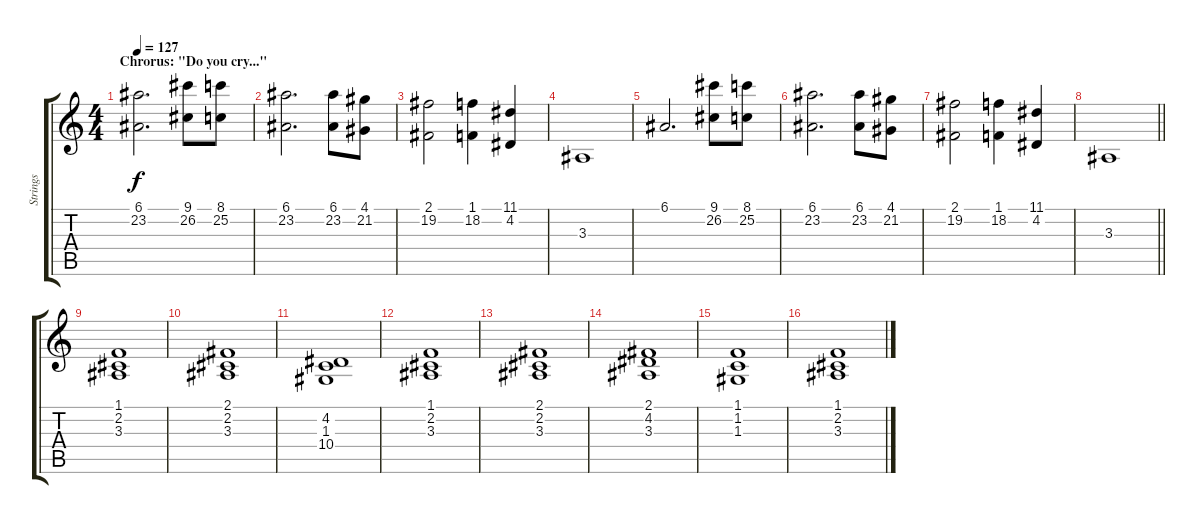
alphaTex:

\track ("Strings" "Strings") {instrument stringensemble1}
\staff {score tabs}
\tuning (E4 B3 G3 D3 A2 E2) {hide}
\ts (4 4)
\section ("" "Chrorus: \"Do you cry...\"")
\tempo 127
\clef g2
\ks c
(6.1 23.2).2{d dy f volume 8} (9.1 26.2).8 (8.1 25.2).8 |
(6.1 23.2).2{d} (6.1 23.2).8 (4.1 21.2).8 |
(2.1 19.2).2 (1.1 18.2).4 (11.1 4.2).4 |
3.3.1 |
6.1.2{d} (9.1 26.2).8 (8.1 25.2).8 |
(6.1 23.2).2{d} (6.1 23.2).8 (4.1 21.2).8 |
(2.1 19.2).2 (1.1 18.2).4 (11.1 4.2).4 |
\barLineRight lightlight
3.3.1 |
\section ("" "")
(1.1 2.2 3.3).1{volume 8 instrument stringensemble2} |
(2.1 2.2 3.3).1 |
(4.2 1.3 10.4).1 |
(1.1 2.2 3.3).1 |
(2.1 2.2 3.3).1 |
(2.1 4.2 3.3).1 |
(1.1 1.2 1.3).1 |
(1.1 2.2 3.3).1
